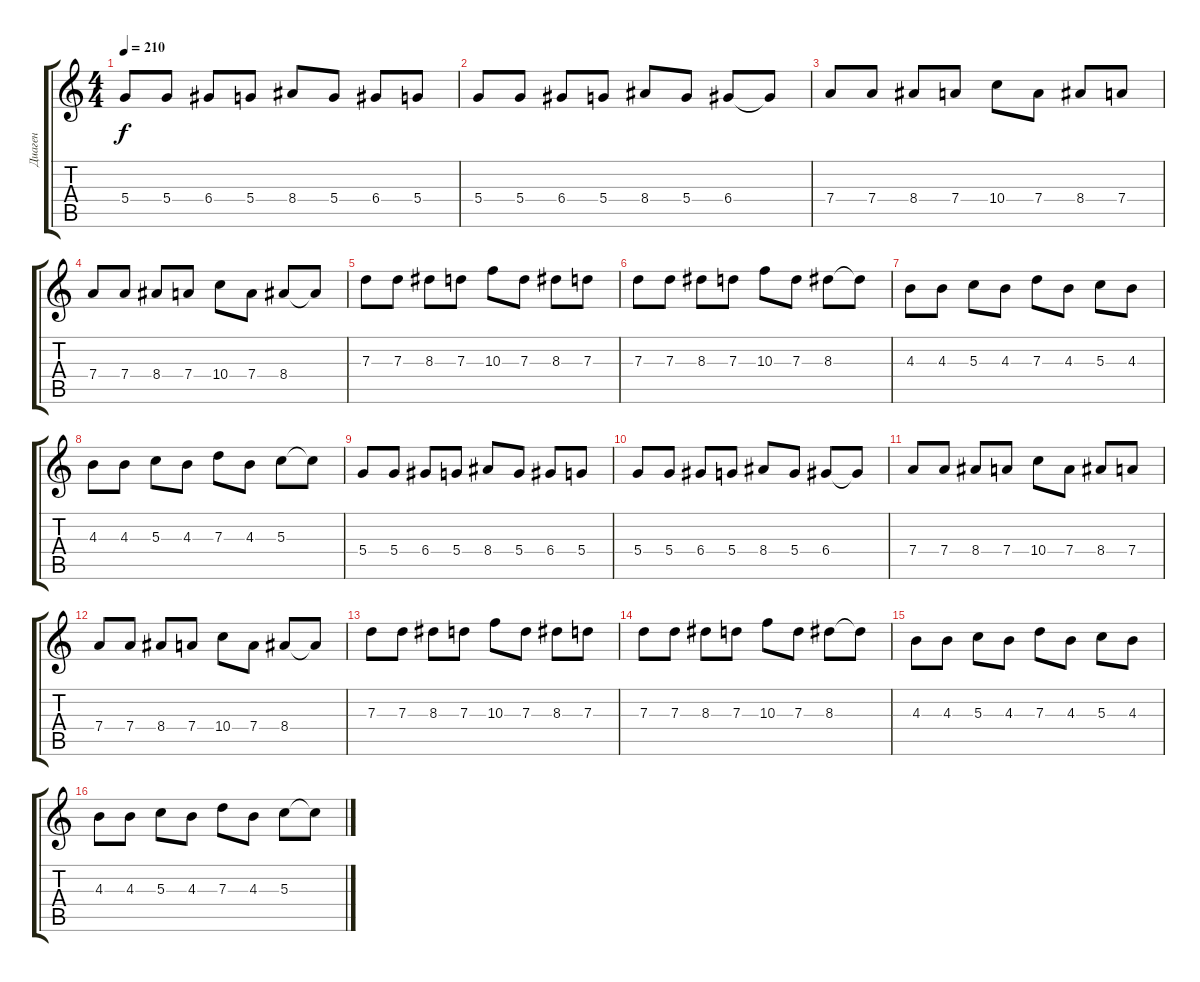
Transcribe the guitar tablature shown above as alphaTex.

\track ("Диаген" "Диаген") {instrument overdrivenguitar}
\staff {score tabs}
\tuning (E4 B3 G3 D3 A2 E2) {hide}
\ts (4 4)
\tempo 210
\clef g2
\ks c
5.4.8{dy f} 5.4.8 6.4.8 5.4.8 8.4.8 5.4.8 6.4.8 5.4.8 |
5.4.8 5.4.8 6.4.8 5.4.8 8.4.8 5.4.8 6.4.8 6.4{t}.8 |
7.4.8 7.4.8 8.4.8 7.4.8 10.4.8 7.4.8 8.4.8 7.4.8 |
7.4.8 7.4.8 8.4.8 7.4.8 10.4.8 7.4.8 8.4.8 8.4{t}.8 |
7.3.8 7.3.8 8.3.8 7.3.8 10.3.8 7.3.8 8.3.8 7.3.8 |
7.3.8 7.3.8 8.3.8 7.3.8 10.3.8 7.3.8 8.3.8 8.3{t}.8 |
4.3.8 4.3.8 5.3.8 4.3.8 7.3.8 4.3.8 5.3.8 4.3.8 |
4.3.8 4.3.8 5.3.8 4.3.8 7.3.8 4.3.8 5.3.8 5.3{t}.8 |
5.4.8 5.4.8 6.4.8 5.4.8 8.4.8 5.4.8 6.4.8 5.4.8 |
5.4.8 5.4.8 6.4.8 5.4.8 8.4.8 5.4.8 6.4.8 6.4{t}.8 |
7.4.8 7.4.8 8.4.8 7.4.8 10.4.8 7.4.8 8.4.8 7.4.8 |
7.4.8 7.4.8 8.4.8 7.4.8 10.4.8 7.4.8 8.4.8 8.4{t}.8 |
7.3.8 7.3.8 8.3.8 7.3.8 10.3.8 7.3.8 8.3.8 7.3.8 |
7.3.8 7.3.8 8.3.8 7.3.8 10.3.8 7.3.8 8.3.8 8.3{t}.8 |
4.3.8 4.3.8 5.3.8 4.3.8 7.3.8 4.3.8 5.3.8 4.3.8 |
4.3.8 4.3.8 5.3.8 4.3.8 7.3.8 4.3.8 5.3.8 5.3{t}.8
